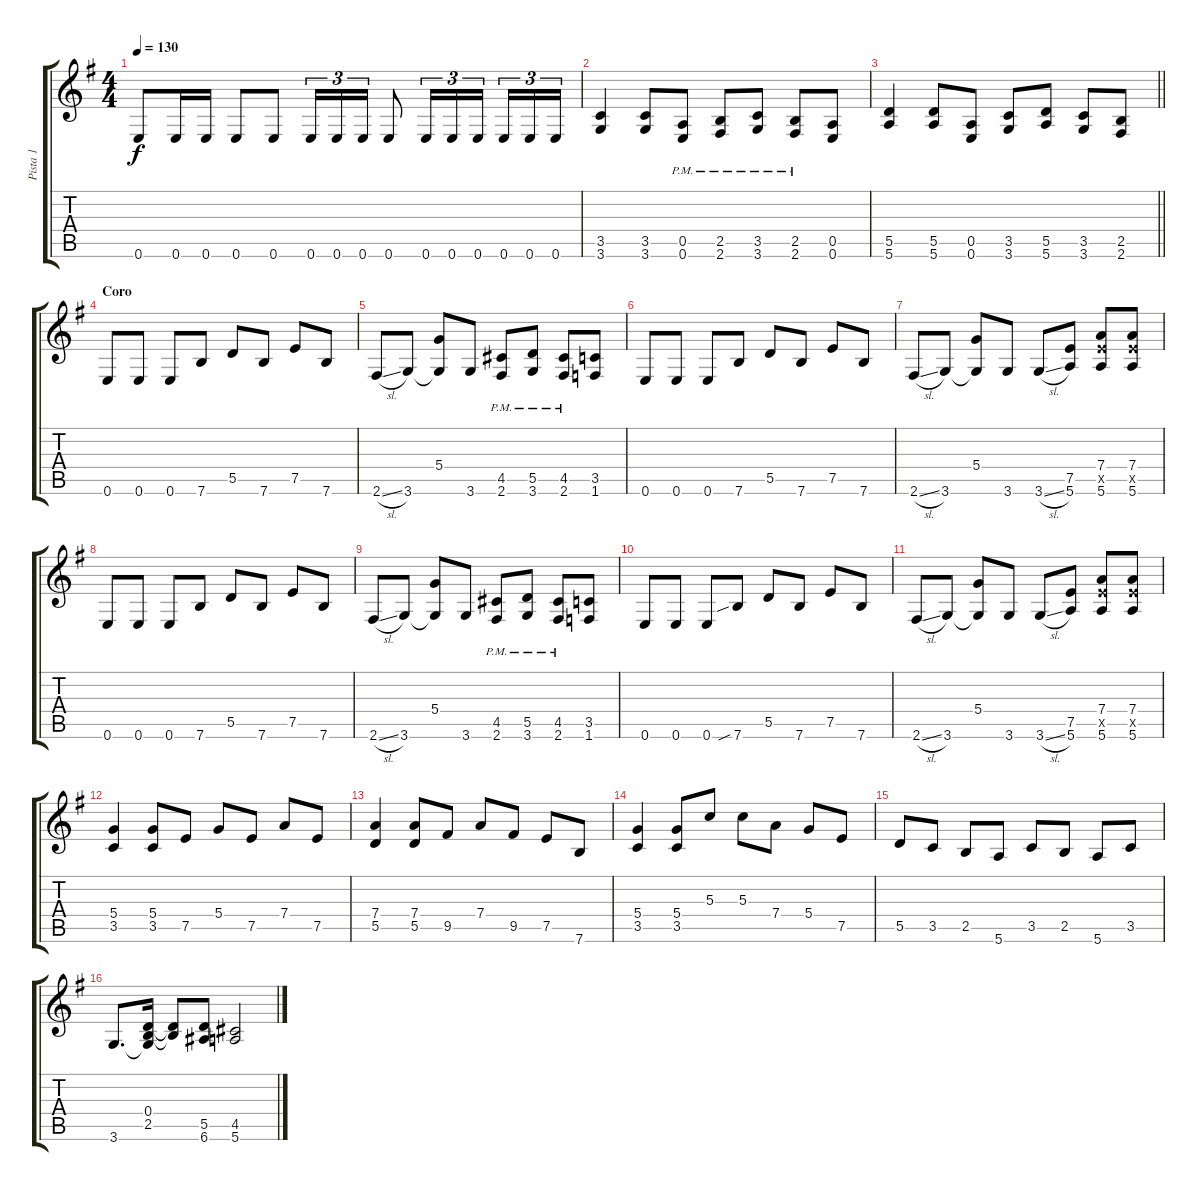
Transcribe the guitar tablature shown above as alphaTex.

\track ("Pista 1" "Pista 1") {instrument distortionguitar}
\staff {score tabs}
\tuning (E4 B3 G3 D3 A2 E2) {hide}
\ts (4 4)
\tempo 130
\clef g2
\ks g
0.6.8{dy f} 0.6.16 0.6.16 0.6.8 0.6.8 0.6.16{tu (3 2)} 0.6.16{tu (3 2)} 0.6.16{tu (3 2)} 0.6.8 0.6.16{tu (3 2)} 0.6.16{tu (3 2)} 0.6.16{tu (3 2) beam splitsecondary} 0.6.16{tu (3 2)} 0.6.16{tu (3 2)} 0.6.16{tu (3 2)} |
(3.5 3.6).4 (3.5 3.6).8 (0.5{pm} 0.6).8 (2.5{pm} 2.6).8 (3.5{pm} 3.6).8 (2.5{pm} 2.6).8 (0.5 0.6).8 |
\barLineRight lightlight
(5.5 5.6).4 (5.5 5.6).8 (0.5 0.6).8 (3.5 3.6).8 (5.5 5.6).8 (3.5 3.6).8 (2.5 2.6).8 |
\section ("" "Coro")
0.6.8 0.6.8 0.6.8 7.6.8 5.5.8 7.6.8 7.5.8 7.6.8 |
2.6{sl}.8 3.6.8 (5.4 3.6{t}).8 3.6.8 (4.5{pm} 2.6{pm}).8 (5.5{pm} 3.6{pm}).8 (4.5{pm} 2.6{pm}).8 (3.5 1.6).8 |
0.6.8 0.6.8 0.6.8 7.6.8 5.5.8 7.6.8 7.5.8 7.6.8 |
2.6{sl}.8 3.6.8 (5.4 3.6{t}).8 3.6.8 3.6{sl}.8 (7.5 5.6).8 (7.4 7.5{x} 5.6).8 (7.4 7.5{x} 5.6).8 |
0.6.8 0.6.8 0.6.8 7.6.8 5.5.8 7.6.8 7.5.8 7.6.8 |
2.6{sl}.8 3.6.8 (5.4 3.6{t}).8 3.6.8 (4.5{pm} 2.6{pm}).8 (5.5{pm} 3.6{pm}).8 (4.5{pm} 2.6{pm}).8 (3.5 1.6).8 |
0.6.8 0.6.8 0.6.8 7.6{sib}.8 5.5.8 7.6.8 7.5.8 7.6.8 |
2.6{sl}.8 3.6.8 (5.4 3.6{t}).8 3.6.8 3.6{sl}.8 (7.5 5.6).8 (7.4 7.5{x} 5.6).8 (7.4 7.5{x} 5.6).8 |
(5.4 3.5).4 (5.4 3.5).8 7.5.8 5.4.8 7.5.8 7.4.8 7.5.8 |
(7.4 5.5).4 (7.4 5.5).8 9.5.8 7.4.8 9.5.8 7.5.8 7.6.8 |
(5.4 3.5).4 (5.4 3.5).8 5.3.8 5.3.8 7.4.8 5.4.8 7.5.8 |
5.5.8 3.5.8 2.5.8 5.6.8 3.5.8 2.5.8 5.6.8 3.5.8 |
3.6.8{d} (0.4 2.5 3.6{t}).16 (0.4{t} 2.5{t}).8 (5.5 6.6).8 (4.5 5.6).2
